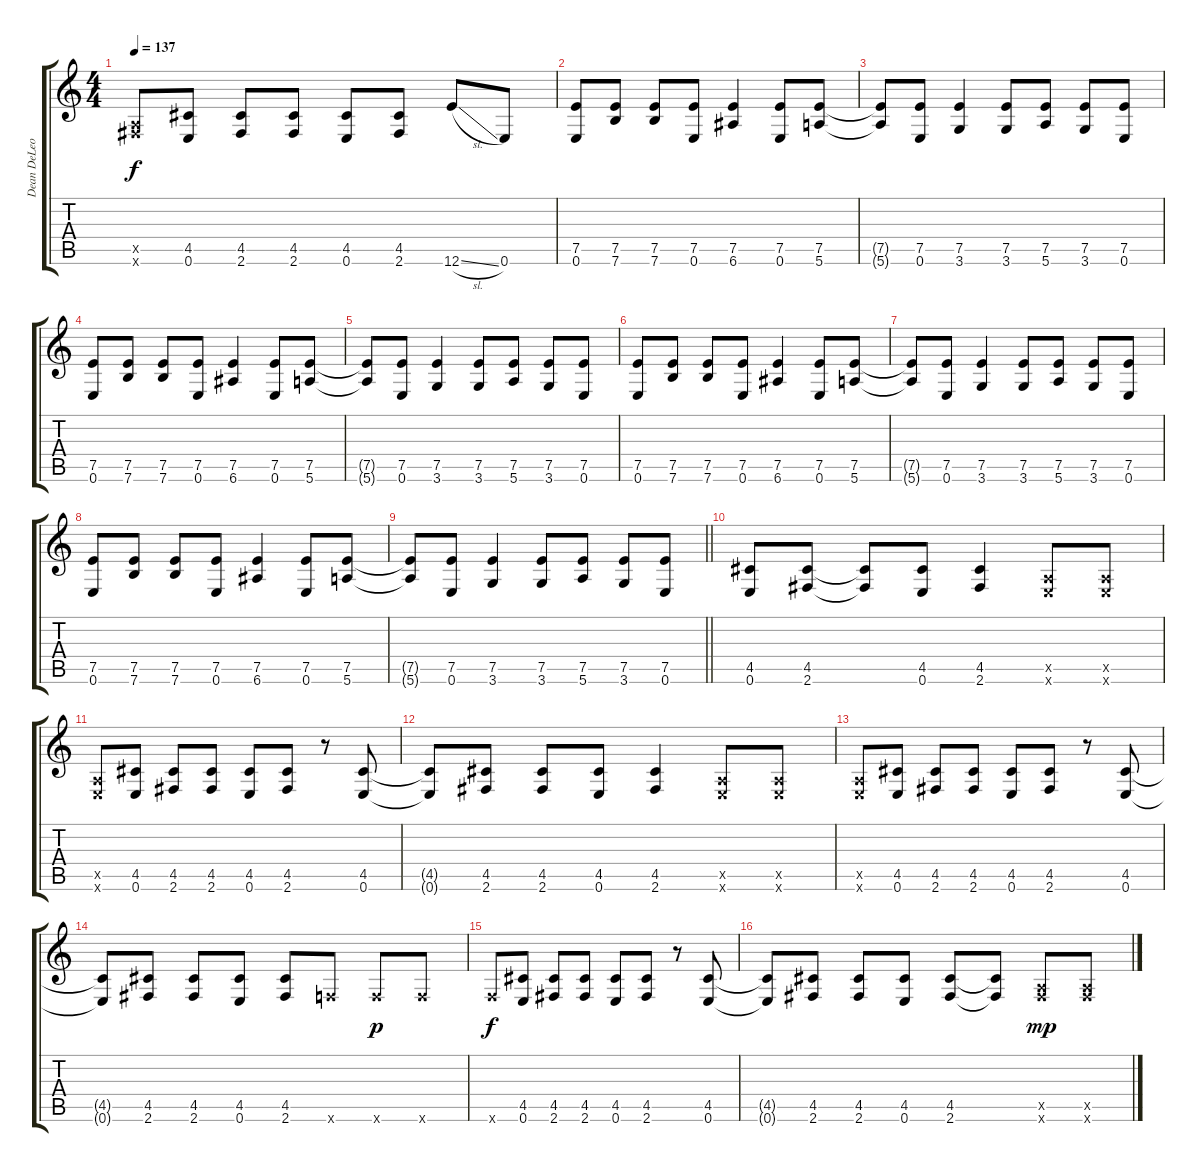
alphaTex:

\track ("Dean DeLeo 2nd Guitar" "Dean DeLeo") {instrument overdrivenguitar}
\staff {score tabs}
\tuning (E4 B3 G3 D3 A2 E2) {hide}
\ts (4 4)
\tempo 137
\clef g2
\ks c
(0.5{x} 2.6{x}).8{dy f} (4.5 0.6).8 (4.5 2.6).8 (4.5 2.6).8 (4.5 0.6).8 (4.5 2.6).8 12.6{sl}.8 0.6.8 |
(7.5 0.6).8 (7.5 7.6).8 (7.5 7.6).8 (7.5 0.6).8 (7.5 6.6).4 (7.5 0.6).8 (7.5 5.6).8 |
(7.5{t} 5.6{t}).8 (7.5 0.6).8 (7.5 3.6).4 (7.5 3.6).8 (7.5 5.6).8 (7.5 3.6).8 (7.5 0.6).8 |
(7.5 0.6).8 (7.5 7.6).8 (7.5 7.6).8 (7.5 0.6).8 (7.5 6.6).4 (7.5 0.6).8 (7.5 5.6).8 |
(7.5{t} 5.6{t}).8 (7.5 0.6).8 (7.5 3.6).4 (7.5 3.6).8 (7.5 5.6).8 (7.5 3.6).8 (7.5 0.6).8 |
(7.5 0.6).8 (7.5 7.6).8 (7.5 7.6).8 (7.5 0.6).8 (7.5 6.6).4 (7.5 0.6).8 (7.5 5.6).8 |
(7.5{t} 5.6{t}).8 (7.5 0.6).8 (7.5 3.6).4 (7.5 3.6).8 (7.5 5.6).8 (7.5 3.6).8 (7.5 0.6).8 |
(7.5 0.6).8 (7.5 7.6).8 (7.5 7.6).8 (7.5 0.6).8 (7.5 6.6).4 (7.5 0.6).8 (7.5 5.6).8 |
\barLineRight lightlight
(7.5{t} 5.6{t}).8 (7.5 0.6).8 (7.5 3.6).4 (7.5 3.6).8 (7.5 5.6).8 (7.5 3.6).8 (7.5 0.6).8 |
(4.5 0.6).8 (4.5 2.6).8 (4.5{t} 2.6{t}).8 (4.5 0.6).8 (4.5 2.6).4 (0.5{x} 0.6{x}).8 (0.5{x} 0.6{x}).8 |
(0.5{x} 0.6{x}).8 (4.5 0.6).8 (4.5 2.6).8 (4.5 2.6).8 (4.5 0.6).8 (4.5 2.6).8 r.8 (4.5 0.6).8 |
(4.5{t} 0.6{t}).8 (4.5 2.6).8 (4.5 2.6).8 (4.5 0.6).8 (4.5 2.6).4 (0.5{x} 0.6{x}).8 (0.5{x} 0.6{x}).8 |
(0.5{x} 0.6{x}).8 (4.5 0.6).8 (4.5 2.6).8 (4.5 2.6).8 (4.5 0.6).8 (4.5 2.6).8 r.8 (4.5 0.6).8 |
(4.5{t} 0.6{t}).8 (4.5 2.6).8 (4.5 2.6).8 (4.5 0.6).8 (4.5 2.6).8 1.6{x}.8 1.6{x}.8{dy p} 1.6{x}.8 |
1.6{x}.8{dy f} (4.5 0.6).8 (4.5 2.6).8 (4.5 2.6).8 (4.5 0.6).8 (4.5 2.6).8 r.8 (4.5 0.6).8 |
(4.5{t} 0.6{t}).8 (4.5 2.6).8 (4.5 2.6).8 (4.5 0.6).8 (4.5 2.6).8 (4.5{t} 2.6{t}).8 (0.5{x} 2.6{x}).8{dy mp} (0.5{x} 2.6{x}).8
